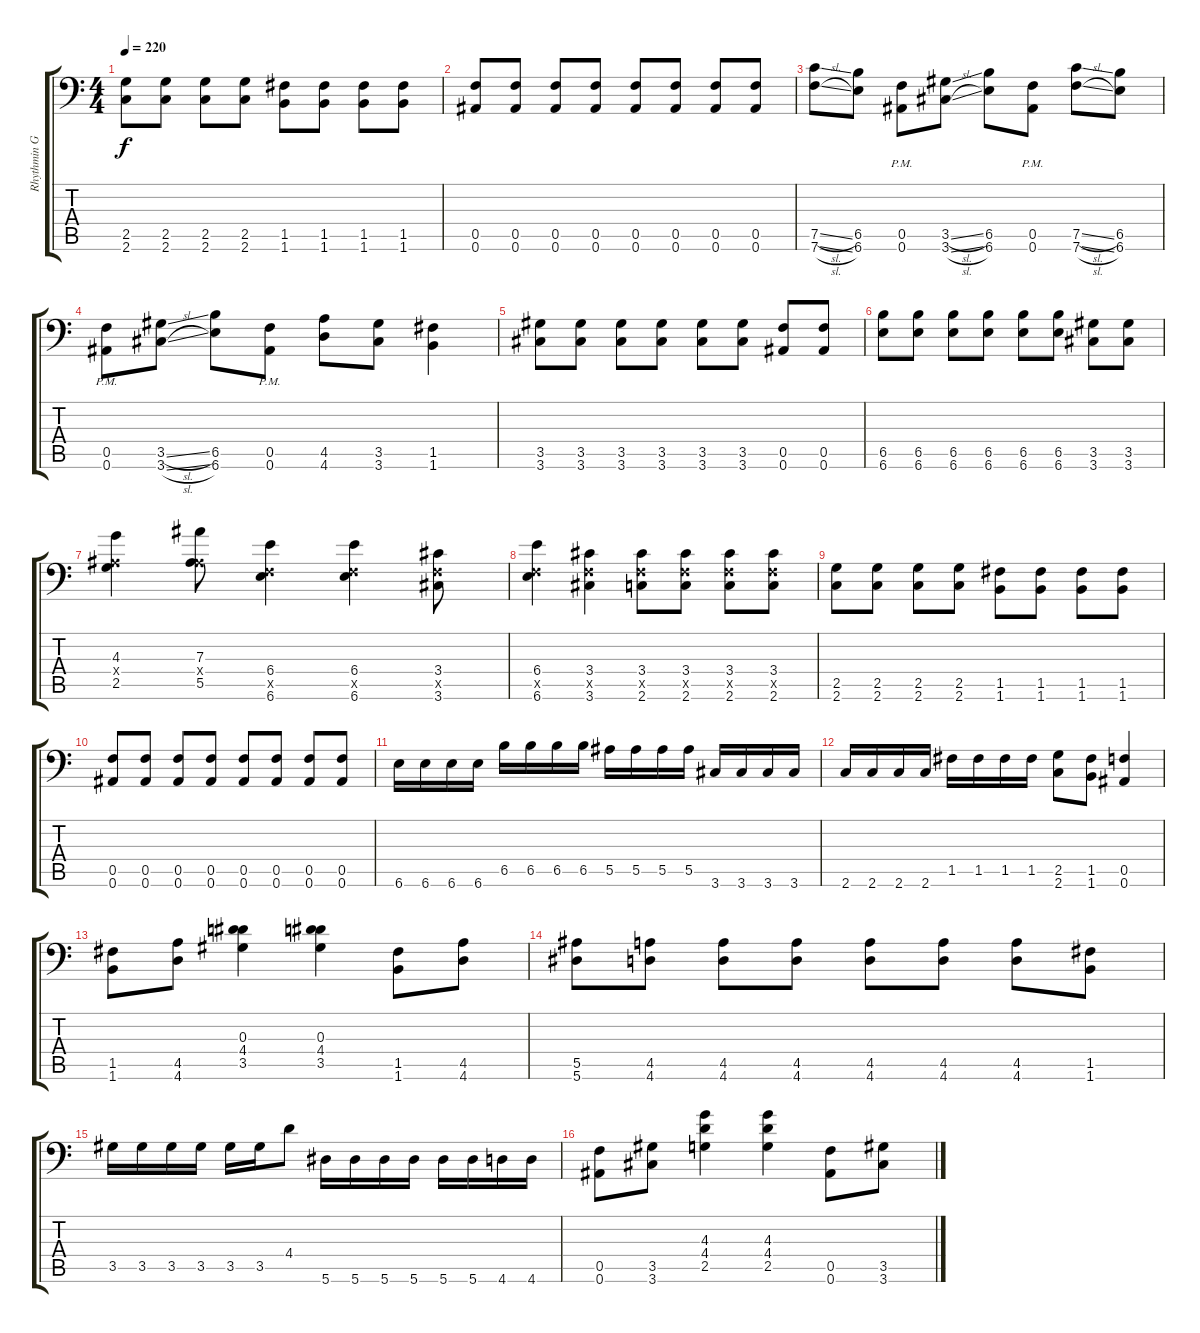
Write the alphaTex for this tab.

\track ("Rhythmin Guitar #2" "Rhythmin G") {instrument distortionguitar}
\staff {score tabs}
\tuning (C4 G3 Eb3 Bb2 F2 Bb1) {hide}
\ts (4 4)
\tempo 220
\clef f4
\ks c
(2.5 2.6).8{dy f} (2.5 2.6).8 (2.5 2.6).8 (2.5 2.6).8 (1.5 1.6).8 (1.5 1.6).8 (1.5 1.6).8 (1.5 1.6).8 |
(0.5 0.6).8 (0.5 0.6).8 (0.5 0.6).8 (0.5 0.6).8 (0.5 0.6).8 (0.5 0.6).8 (0.5 0.6).8 (0.5 0.6).8 |
(7.5{sl} 7.6{sl}).8 (6.5 6.6).8 (0.5{pm} 0.6{pm}).8 (3.5{sl} 3.6{sl}).8 (6.5 6.6).8 (0.5{pm} 0.6{pm}).8 (7.5{sl} 7.6{sl}).8 (6.5 6.6).8 |
(0.5{pm} 0.6{pm}).8 (3.5{sl} 3.6{sl}).8 (6.5 6.6).8 (0.5{pm} 0.6{pm}).8 (4.5 4.6).8 (3.5 3.6).8 (1.5 1.6).4 |
(3.5 3.6).8 (3.5 3.6).8 (3.5 3.6).8 (3.5 3.6).8 (3.5 3.6).8 (3.5 3.6).8 (0.5 0.6).8 (0.5 0.6).8 |
(6.5 6.6).8 (6.5 6.6).8 (6.5 6.6).8 (6.5 6.6).8 (6.5 6.6).8 (6.5 6.6).8 (3.5 3.6).8 (3.5 3.6).8 |
(4.3 0.4{x} 2.5).4 (7.3 0.4{x} 5.5).8 (6.4 0.5{x} 6.6).4 (6.4 0.5{x} 6.6).4 (3.4 0.5{x} 3.6).8 |
(6.4 0.5{x} 6.6).4 (3.4 0.5{x} 3.6).4 (3.4 0.5{x} 2.6).8 (3.4 0.5{x} 2.6).8 (3.4 0.5{x} 2.6).8 (3.4 0.5{x} 2.6).8 |
(2.5 2.6).8 (2.5 2.6).8 (2.5 2.6).8 (2.5 2.6).8 (1.5 1.6).8 (1.5 1.6).8 (1.5 1.6).8 (1.5 1.6).8 |
(0.5 0.6).8 (0.5 0.6).8 (0.5 0.6).8 (0.5 0.6).8 (0.5 0.6).8 (0.5 0.6).8 (0.5 0.6).8 (0.5 0.6).8 |
6.6.16 6.6.16 6.6.16 6.6.16 6.5.16 6.5.16 6.5.16 6.5.16 5.5.16 5.5.16 5.5.16 5.5.16 3.6.16 3.6.16 3.6.16 3.6.16 |
2.6.16 2.6.16 2.6.16 2.6.16 1.5.16 1.5.16 1.5.16 1.5.16 (2.5 2.6).8 (1.5 1.6).8 (0.5 0.6).4 |
(1.5 1.6).8 (4.5 4.6).8 (0.3 4.4 3.5).4 (0.3 4.4 3.5).4 (1.5 1.6).8 (4.5 4.6).8 |
(5.5 5.6).8 (4.5 4.6).8 (4.5 4.6).8 (4.5 4.6).8 (4.5 4.6).8 (4.5 4.6).8 (4.5 4.6).8 (1.5 1.6).8 |
3.5.16 3.5.16 3.5.16 3.5.16 3.5.16 3.5.16 4.4.8 5.6.16 5.6.16 5.6.16 5.6.16 5.6.16 5.6.16 4.6.16 4.6.16 |
(0.5 0.6).8 (3.5 3.6).8 (4.3 4.4 2.5).4 (4.3 4.4 2.5).4 (0.5 0.6).8 (3.5 3.6).8
